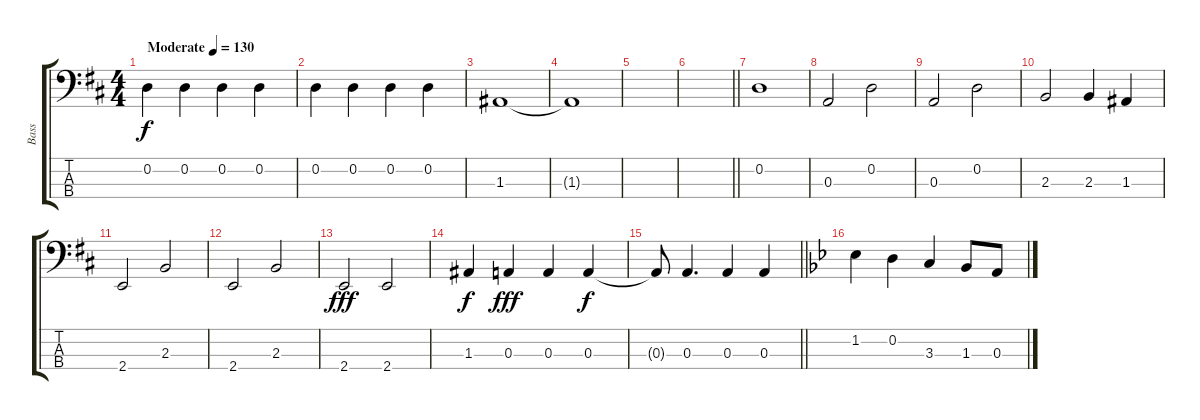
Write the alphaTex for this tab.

\track ("Bass" "Bass") {instrument electricbassfinger}
\staff {score tabs}
\tuning (G2 D2 A1 D1) {hide}
\ts (4 4)
\tempo (130 "Moderate")
\clef f4
\ks d
0.2.4{dy f instrument electricbassfinger} 0.2.4 0.2.4 0.2.4 |
0.2.4 0.2.4 0.2.4 0.2.4 |
1.3.1 |
1.3{t}.1 |
|
\barLineRight lightlight
|
0.2.1 |
0.3.2 0.2.2 |
0.3.2 0.2.2 |
2.3.2 2.3.4 1.3.4 |
2.4.2 2.3.2 |
2.4.2 2.3.2 |
2.4.2{dy fff} 2.4.2 |
1.3.4{dy f} 0.3.4{dy fff} 0.3.4 0.3.4{dy f} |
\barLineRight lightlight
0.3{t}.8 0.3.4{d} 0.3.4 0.3.4 |
\ks gminor
1.2.4 0.2.4 3.3.4 1.3.8 0.3.8
